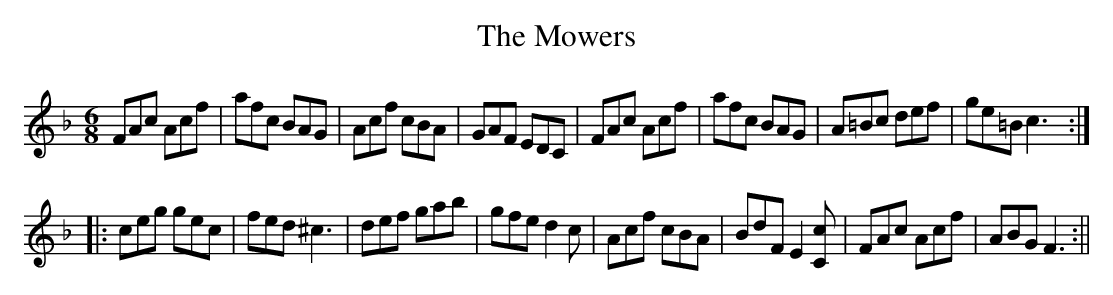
X:1
T:Mowers, The
M:6/8
L:1/8
K:F
FAc Acf|afc BAG|Acf cBA|GAF EDC|FAc Acf|afc BAG|A=Bc def|ge=B c3:|
|:ceg gec|fed ^c3|def gab|gfe d2c|Acf cBA|BdF E2 [Cc]|FAc Acf|ABG F3:||
